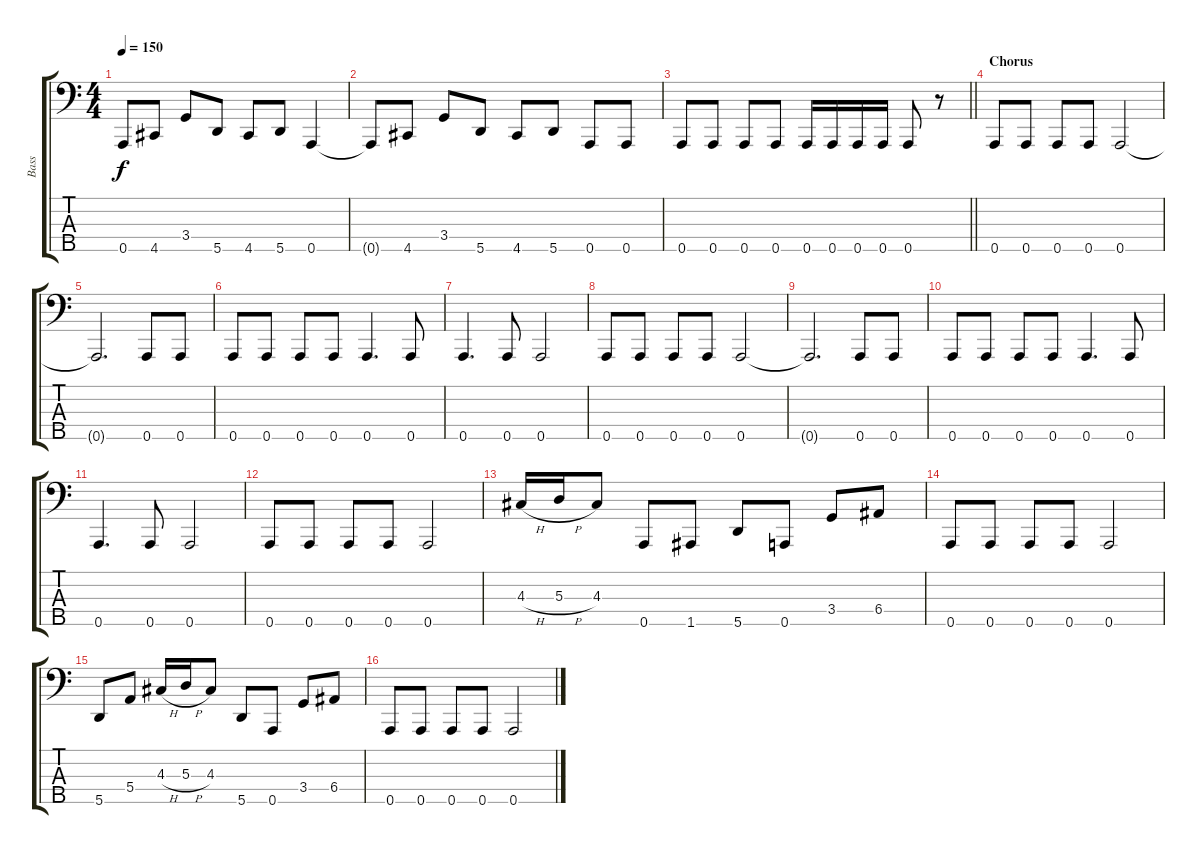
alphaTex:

\track ("Bass" "Bass") {instrument electricbasspick}
\staff {score tabs}
\tuning (G2 D2 A1 E1 A0) {hide}
\ts (4 4)
\tempo 150
\clef f4
\ks c
0.5{t}.8{dy f} 4.5.8 3.4.8 5.5.8 4.5.8 5.5.8 0.5.4 |
0.5{t}.8 4.5.8 3.4.8 5.5.8 4.5.8 5.5.8 0.5.8 0.5.8 |
\barLineRight lightlight
0.5.8 0.5.8 0.5.8 0.5.8 0.5.16 0.5.16 0.5.16 0.5.16 0.5.8 r.8 |
\section ("" "Chorus")
0.5.8 0.5.8 0.5.8 0.5.8 0.5.2 |
0.5{t}.2{d} 0.5.8 0.5.8 |
0.5.8 0.5.8 0.5.8 0.5.8 0.5.4{d} 0.5.8 |
0.5.4{d} 0.5.8 0.5.2 |
0.5.8 0.5.8 0.5.8 0.5.8 0.5.2 |
0.5{t}.2{d} 0.5.8 0.5.8 |
0.5.8 0.5.8 0.5.8 0.5.8 0.5.4{d} 0.5.8 |
0.5.4{d} 0.5.8 0.5.2 |
0.5.8 0.5.8 0.5.8 0.5.8 0.5.2 |
4.3{h}.16 5.3{h}.16 4.3.8 0.5.8 1.5.8 5.5.8 0.5.8 3.4.8 6.4.8 |
0.5.8 0.5.8 0.5.8 0.5.8 0.5.2 |
5.5.8 5.4.8 4.3{h}.16 5.3{h}.16 4.3.8 5.5.8 0.5.8 3.4.8 6.4.8 |
0.5.8 0.5.8 0.5.8 0.5.8 0.5.2
